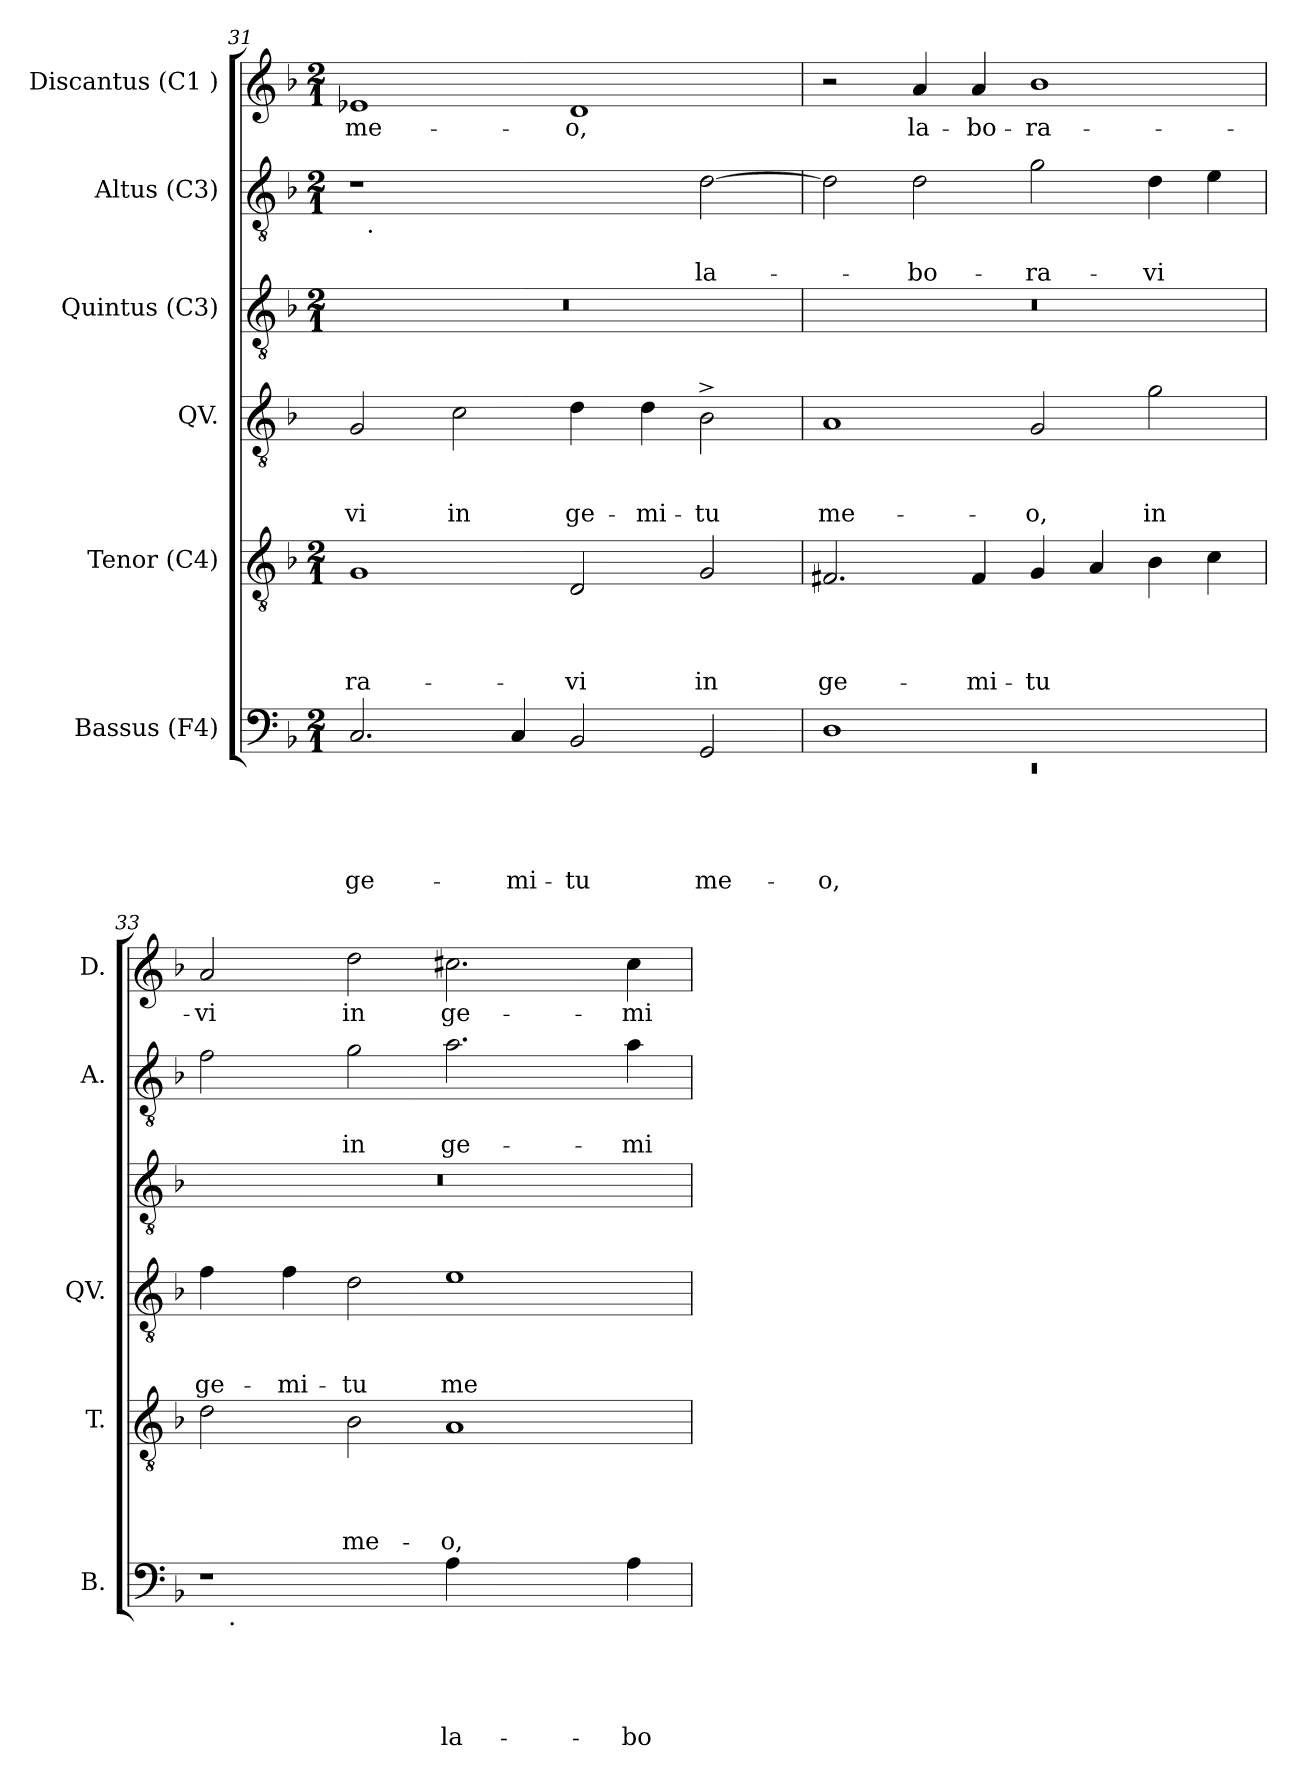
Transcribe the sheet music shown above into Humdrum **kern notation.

**kern	**text	**text	**text	**text	**text	**kern	**text	**text	**text	**text	**kern	**text	**text	**text	**kern	**kern	**text	**text	**kern	**text
*part6	*part6	*part6	*part6	*part6	*part6	*part5	*part5	*part5	*part5	*part5	*part4	*part4	*part4	*part4	*part3	*part2	*part2	*part2	*part1	*part1
*staff6	*staff6	*staff6	*staff6	*staff6	*staff6	*staff5	*staff5	*staff5	*staff5	*staff5	*staff4	*staff4	*staff4	*staff4	*staff3	*staff2	*staff2	*staff2	*staff1	*staff1
*I"Bassus (F4)	*	*	*	*	*	*I"Tenor (C4)	*	*	*	*	*I"QV.	*	*	*	*I"Quintus (C3)	*I"Altus (C3)	*	*	*I"Discantus (C1 )	*
*I'B.	*	*	*	*	*	*I'T.	*	*	*	*	*I'QV.	*	*	*	*	*I'A.	*	*	*I'D.	*
*clefF4	*	*	*	*	*	*clefGv2	*	*	*	*	*clefGv2	*	*	*	*clefGv2	*clefGv2	*	*	*clefG2	*
*k[b-]	*	*	*	*	*	*k[b-]	*	*	*	*	*k[b-]	*	*	*	*k[b-]	*k[b-]	*	*	*k[b-]	*
*F:	*	*	*	*	*	*F:	*	*	*	*	*F:	*	*	*	*F:	*F:	*	*	*F:	*
*M2/1	*	*	*	*	*	*M2/1	*	*	*	*	*	*	*	*	*M2/1	*M2/1	*	*	*M2/1	*
=31	=31	=31	=31	=31	=31	=31	=31	=31	=31	=31	=31	=31	=31	=31	=31	=31	=31	=31	=31	=31
!	!	!	!	!	!LO:LY:b	!	!	!	!	!LO:LY:b	!	!	!	!LO:LY:b	!	!	!	!	!	!LO:LY:b
*	*	*	*	*	*	*	*	*	*	*	*	*	*	*	*	*^	*	*	*	*
2.C/	.	.	.	.	ge-	1G	.	.	.	-ra-	2G/	.	.	-vi	0r	1r	32ryy	.	.	1e-X	me-
!	!	!	!	!	!	!	!	!	!	!	!	!	!	!	!	!	!LO:TX:b:t=.	!	!	!	!
.	.	.	.	.	.	.	.	.	.	.	.	.	.	.	.	.	1ryy	.	.	.	.
!	!	!	!	!	!	!	!	!	!	!	!	!	!	!LO:LY:b	!	!	!	!	!	!	!
.	.	.	.	.	.	.	.	.	.	.	2c\	.	.	in	.	.	.	.	.	.	.
!	!	!	!	!	!LO:LY:b	!	!	!	!	!	!	!	!	!	!	!	!	!	!	!	!
4C/	.	.	.	.	-mi-	.	.	.	.	.	.	.	.	.	.	.	.	.	.	.	.
!	!	!	!	!	!LO:LY:b	!	!	!	!	!LO:LY:b	!	!	!	!LO:LY:b	!	!	!	!	!	!	!LO:LY:b
2BB-/	.	.	.	.	-tu	2D/	.	.	.	-vi	4d\	.	.	ge-	.	2ryy	.	.	.	1d	-o,
.	.	.	.	.	.	.	.	.	.	.	.	.	.	.	.	.	2ryy	.	.	.	.
!	!	!	!	!	!	!	!	!	!	!	!	!	!	!LO:LY:b	!	!	!	!	!	!	!
.	.	.	.	.	.	.	.	.	.	.	4d\	.	.	-mi-	.	.	.	.	.	.	.
!	!	!	!	!	!LO:LY:b	!	!	!	!	!LO:LY:b	!	!	!	!LO:LY:b	!	!	!	!	!LO:LY:b	!	!
2GG/	.	.	.	.	me-	2G/	.	.	.	in	2B-^>\	.	.	-tu	.	[>2d\	.	.	la-	.	.
.	.	.	.	.	.	.	.	.	.	.	.	.	.	.	.	.	4...ryy	.	.	.	.
=32	=32	=32	=32	=32	=32	=32	=32	=32	=32	=32	=32	=32	=32	=32	=32	=32	=32	=32	=32	=32	=32
*^	*	*	*	*	*	*	*	*	*	*	*	*	*	*	*	*	*	*	*	*	*
!	!LO:N:vis=1	!	!	!	!	!LO:LY:b	!	!	!	!	!LO:LY:b	!	!	!	!LO:LY:b	!	!	!	!	!	!	!
*	*	*	*	*	*	*	*	*	*	*	*	*	*	*	*	*	*v	*v	*	*	*	*
1D	0rEE	.	.	.	.	-o,	2.F#X/	.	.	.	ge-	1A	.	.	me-	0r	2d\]	.	.	2r	.
!	!	!	!	!	!	!	!	!	!	!	!	!	!	!	!	!	!	!	!LO:LY:b	!	!LO:LY:b
.	.	.	.	.	.	.	.	.	.	.	.	.	.	.	.	.	2d\	.	-bo-	4a/	la-
!	!	!	!	!	!	!	!	!	!	!	!LO:LY:b	!	!	!	!	!	!	!	!	!	!LO:LY:b
.	.	.	.	.	.	.	4F#/	.	.	.	-mi-	.	.	.	.	.	.	.	.	4a/	-bo-
!	!	!	!	!	!	!	!	!	!	!	!LO:LY:b	!	!	!	!LO:LY:b	!	!	!	!LO:LY:b	!	!LO:LY:b
1ryy	.	.	.	.	.	.	4G/	.	.	.	-tu	2G/	.	.	-o,	.	2g\	.	-ra-	1b-	-ra-
.	.	.	.	.	.	.	4A/	.	.	.	.	.	.	.	.	.	.	.	.	.	.
!	!	!	!	!	!	!	!	!	!	!	!	!	!	!	!LO:LY:b	!	!	!	!LO:LY:b	!	!
.	.	.	.	.	.	.	4B-\	.	.	.	.	2g\	.	.	in	.	4d\	.	-vi	.	.
.	.	.	.	.	.	.	4c\	.	.	.	.	.	.	.	.	.	4e\	.	.	.	.
=33	=33	=33	=33	=33	=33	=33	=33	=33	=33	=33	=33	=33	=33	=33	=33	=33	=33	=33	=33	=33	=33
!	!	!	!	!	!	!	!	!	!	!	!	!	!	!	!LO:LY:b	!	!	!	!	!	!LO:LY:b
1r	16ryy	.	.	.	.	.	2d\	.	.	.	.	4f\	.	.	ge-	0r	2f\	.	.	2a/	-vi
!	!LO:TX:b:t=.	!	!	!	!	!	!	!	!	!	!	!	!	!	!	!	!	!	!	!	!
.	1ryy	.	.	.	.	.	.	.	.	.	.	.	.	.	.	.	.	.	.	.	.
!	!	!	!	!	!	!	!	!	!	!	!	!	!	!	!LO:LY:b	!	!	!	!	!	!
.	.	.	.	.	.	.	.	.	.	.	.	4f\	.	.	-mi-	.	.	.	.	.	.
!	!	!	!	!	!	!	!	!	!	!	!LO:LY:b	!	!	!	!LO:LY:b	!	!	!	!LO:LY:b	!	!LO:LY:b
.	.	.	.	.	.	.	2B-\	.	.	.	me-	2d\	.	.	-tu	.	2g\	.	in	2dd\	in
!	!	!	!	!	!	!LO:LY:b	!	!	!	!	!LO:LY:b	!	!	!	!LO:LY:b	!	!	!	!LO:LY:b	!	!LO:LY:b
4A\	.	.	.	.	.	la-	1A	.	.	.	-o,	1e	.	.	me-	.	2.a\	.	ge-	2.cc#X\	ge-
.	2...ryy	.	.	.	.	.	.	.	.	.	.	.	.	.	.	.	.	.	.	.	.
2ryy	.	.	.	.	.	.	.	.	.	.	.	.	.	.	.	.	.	.	.	.	.
!	!	!	!	!	!	!LO:LY:b	!	!	!	!	!	!	!	!	!	!	!	!	!LO:LY:b	!	!LO:LY:b
4A\	.	.	.	.	.	-bo-	.	.	.	.	.	.	.	.	.	.	4a\	.	-mi-	4cc#\	-mi-
*v	*v	*	*	*	*	*	*	*	*	*	*	*	*	*	*	*	*	*	*	*	*
=	=	=	=	=	=	=	=	=	=	=	=	=	=	=	=	=	=	=	=	=
*-	*-	*-	*-	*-	*-	*-	*-	*-	*-	*-	*-	*-	*-	*-	*-	*-	*-	*-	*-	*-
